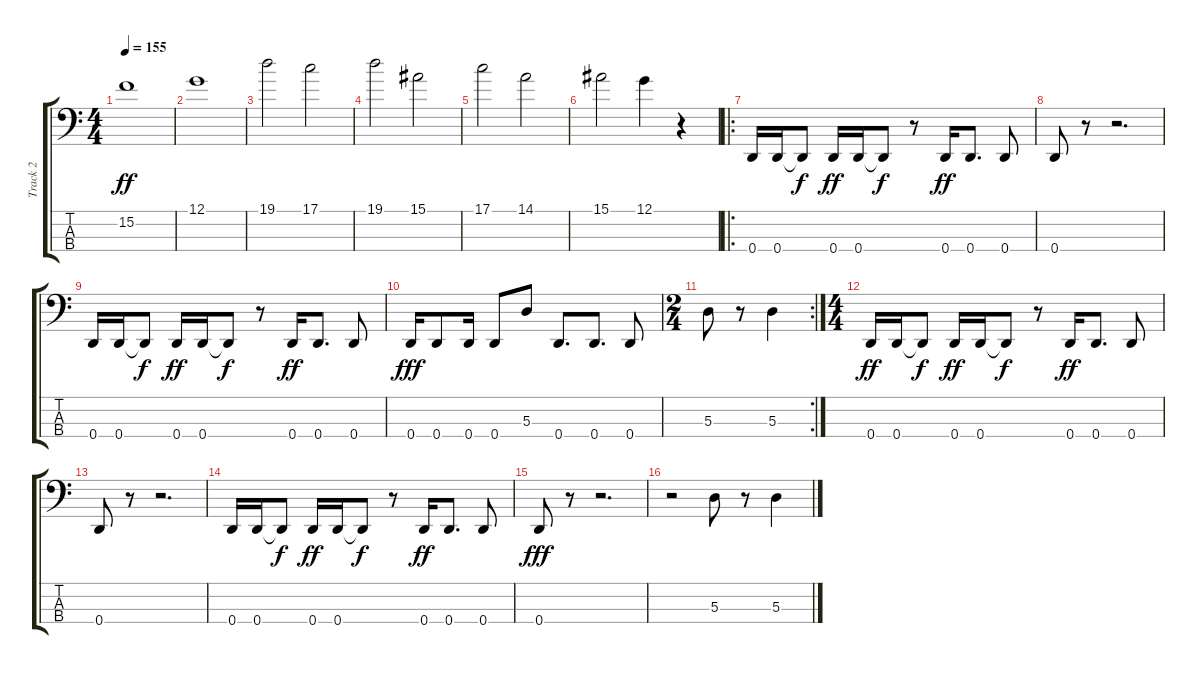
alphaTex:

\track ("Track 2" "Track 2") {mute instrument electricbassfinger}
\staff {score tabs}
\tuning (G2 D2 A1 D1) {hide}
\ts (4 4)
\tempo 155
\clef f4
\ks c
15.2.1{dy ff} |
12.1.1 |
19.1.2 17.1.2 |
19.1.2 15.1.2 |
17.1.2 14.1.2 |
15.1.2 12.1.4 r.4 |
\ro
0.4.16 0.4.16 0.4{t}.8{dy f} 0.4.16{dy ff} 0.4.16 0.4{t}.8{dy f} r.8 0.4.16{dy ff} 0.4.8{d} 0.4.8 |
0.4.8 r.8 r.2{d} |
0.4.16 0.4.16 0.4{t}.8{dy f} 0.4.16{dy ff} 0.4.16 0.4{t}.8{dy f} r.8 0.4.16{dy ff} 0.4.8{d} 0.4.8 |
0.4.16{dy fff} 0.4.8 0.4.16 0.4.8 5.3.8 0.4.8{d} 0.4.8{d} 0.4.8 |
\rc 2
\ts (2 4)
5.3.8 r.8 5.3.4 |
\ts (4 4)
0.4.16{dy ff} 0.4.16 0.4{t}.8{dy f} 0.4.16{dy ff} 0.4.16 0.4{t}.8{dy f} r.8 0.4.16{dy ff} 0.4.8{d} 0.4.8 |
0.4.8 r.8 r.2{d} |
0.4.16 0.4.16 0.4{t}.8{dy f} 0.4.16{dy ff} 0.4.16 0.4{t}.8{dy f} r.8 0.4.16{dy ff} 0.4.8{d} 0.4.8 |
0.4.8{dy fff} r.8 r.2{d} |
r.2 5.3.8 r.8 5.3.4
